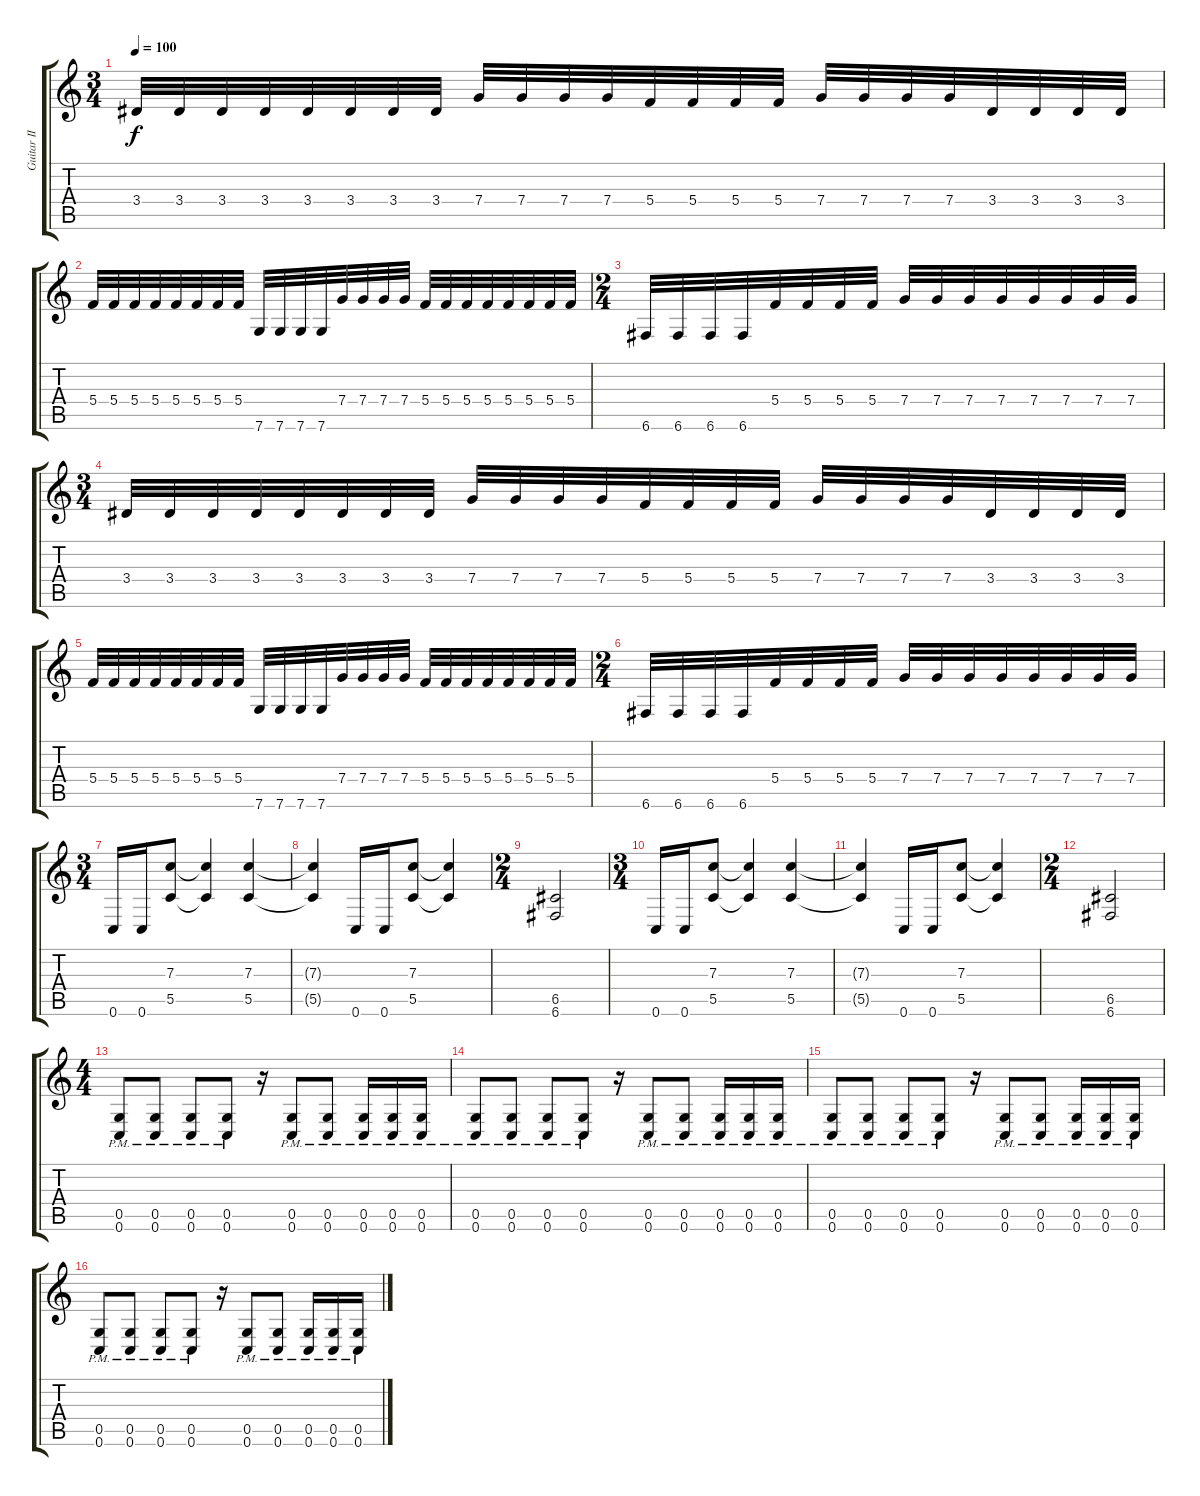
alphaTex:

\track ("Guitar II" "Guitar II") {instrument distortionguitar}
\staff {score tabs}
\tuning (D4 A3 F3 C3 G2 C2) {hide}
\ts (3 4)
\tempo 100
\clef g2
\ks c
3.4.32{dy f} 3.4.32 3.4.32 3.4.32 3.4.32 3.4.32 3.4.32 3.4.32 7.4.32 7.4.32 7.4.32 7.4.32 5.4.32 5.4.32 5.4.32 5.4.32 7.4.32 7.4.32 7.4.32 7.4.32 3.4.32 3.4.32 3.4.32 3.4.32 |
5.4.32 5.4.32 5.4.32 5.4.32 5.4.32 5.4.32 5.4.32 5.4.32 7.6.32 7.6.32 7.6.32 7.6.32 7.4.32 7.4.32 7.4.32 7.4.32 5.4.32 5.4.32 5.4.32 5.4.32 5.4.32 5.4.32 5.4.32 5.4.32 |
\ts (2 4)
6.6.32 6.6.32 6.6.32 6.6.32 5.4.32 5.4.32 5.4.32 5.4.32 7.4.32 7.4.32 7.4.32 7.4.32 7.4.32 7.4.32 7.4.32 7.4.32 |
\ts (3 4)
3.4.32 3.4.32 3.4.32 3.4.32 3.4.32 3.4.32 3.4.32 3.4.32 7.4.32 7.4.32 7.4.32 7.4.32 5.4.32 5.4.32 5.4.32 5.4.32 7.4.32 7.4.32 7.4.32 7.4.32 3.4.32 3.4.32 3.4.32 3.4.32 |
5.4.32 5.4.32 5.4.32 5.4.32 5.4.32 5.4.32 5.4.32 5.4.32 7.6.32 7.6.32 7.6.32 7.6.32 7.4.32 7.4.32 7.4.32 7.4.32 5.4.32 5.4.32 5.4.32 5.4.32 5.4.32 5.4.32 5.4.32 5.4.32 |
\ts (2 4)
6.6.32 6.6.32 6.6.32 6.6.32 5.4.32 5.4.32 5.4.32 5.4.32 7.4.32 7.4.32 7.4.32 7.4.32 7.4.32 7.4.32 7.4.32 7.4.32 |
\ts (3 4)
0.6.16 0.6.16 (7.3 5.5).8 (7.3{t} 5.5{t}).4 (7.3 5.5).4 |
(7.3{t} 5.5{t}).4 0.6.16 0.6.16 (7.3 5.5).8 (7.3{t} 5.5{t}).4 |
\ts (2 4)
(6.5 6.6).2 |
\ts (3 4)
0.6.16 0.6.16 (7.3 5.5).8 (7.3{t} 5.5{t}).4 (7.3 5.5).4 |
(7.3{t} 5.5{t}).4 0.6.16 0.6.16 (7.3 5.5).8 (7.3{t} 5.5{t}).4 |
\ts (2 4)
(6.5 6.6).2 |
\ts (4 4)
(0.5{pm} 0.6{pm}).8 (0.5{pm} 0.6{pm}).8 (0.5{pm} 0.6{pm}).8 (0.5{pm} 0.6{pm}).8 r.16 (0.5{pm} 0.6{pm}).8 (0.5{pm} 0.6{pm}).8 (0.5{pm} 0.6{pm}).16 (0.5{pm} 0.6{pm}).16 (0.5{pm} 0.6{pm}).16 |
(0.5{pm} 0.6{pm}).8 (0.5{pm} 0.6{pm}).8 (0.5{pm} 0.6{pm}).8 (0.5{pm} 0.6{pm}).8 r.16 (0.5{pm} 0.6{pm}).8 (0.5{pm} 0.6{pm}).8 (0.5{pm} 0.6{pm}).16 (0.5{pm} 0.6{pm}).16 (0.5{pm} 0.6{pm}).16 |
(0.5{pm} 0.6{pm}).8 (0.5{pm} 0.6{pm}).8 (0.5{pm} 0.6{pm}).8 (0.5{pm} 0.6{pm}).8 r.16 (0.5{pm} 0.6{pm}).8 (0.5{pm} 0.6{pm}).8 (0.5{pm} 0.6{pm}).16 (0.5{pm} 0.6{pm}).16 (0.5{pm} 0.6{pm}).16 |
(0.5{pm} 0.6{pm}).8 (0.5{pm} 0.6{pm}).8 (0.5{pm} 0.6{pm}).8 (0.5{pm} 0.6{pm}).8 r.16 (0.5{pm} 0.6{pm}).8 (0.5{pm} 0.6{pm}).8 (0.5{pm} 0.6{pm}).16 (0.5{pm} 0.6{pm}).16 (0.5{pm} 0.6{pm}).16
